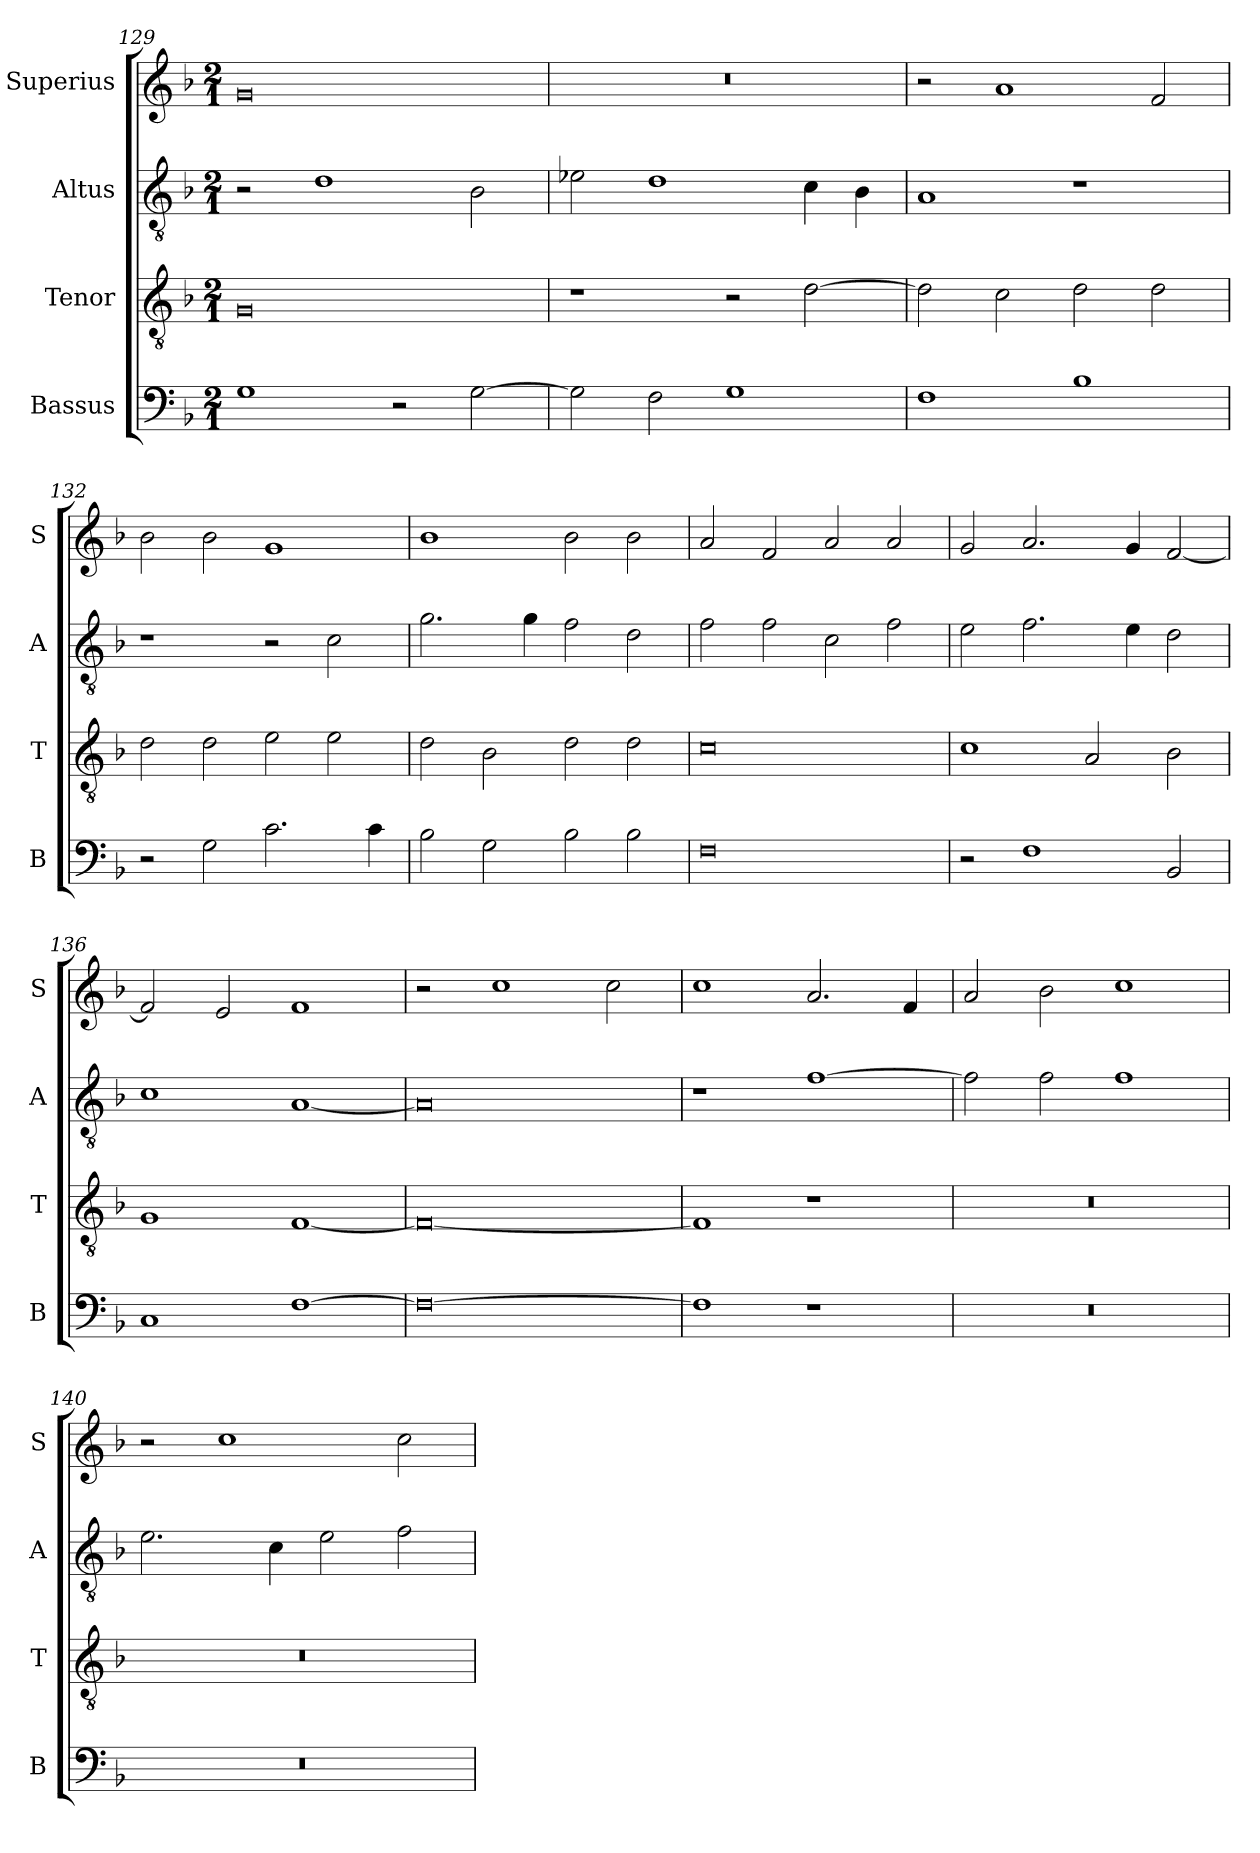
**kern	**kern	**kern	**kern
*part4	*part3	*part2	*part1
*staff4	*staff3	*staff2	*staff1
*I"Bassus	*I"Tenor	*I"Altus	*I"Superius
*I'B	*I'T	*I'A	*I'S
*clefF4	*clefGv2	*clefGv2	*clefG2
*k[b-]	*k[b-]	*k[b-]	*k[b-]
*F:	*F:	*F:	*F:
*M2/1	*M2/1	*M2/1	*M2/1
=129	=129	=129	=129
1G	0G	2r	0g
.	.	1d	.
2r	.	.	.
[2G	.	2B-	.
=130	=130	=130	=130
2G]	1r	2e-X	0r
2F	.	1d	.
1G	2r	.	.
.	[2d	4c	.
.	.	4B-	.
=131	=131	=131	=131
1F	2d]	1A	2r
.	2c	.	1a
1B-	2d	1r	.
.	2d	.	2f
=132	=132	=132	=132
2r	2d	1r	2b-
2G	2d	.	2b-
2.c	2e	2r	1g
.	2e	2c	.
4c	.	.	.
=133	=133	=133	=133
2B-	2d	2.g	1b-
2G	2B-	.	.
.	.	4g	.
2B-	2d	2f	2b-
2B-	2d	2d	2b-
=134	=134	=134	=134
0F	0c	2f	2a
.	.	2f	2f
.	.	2c	2a
.	.	2f	2a
=135	=135	=135	=135
2r	1c	2e	2g
1F	.	2.f	2.a
.	2A	.	.
.	.	4e	4g
2BB-	2B-	2d	[2f
=136	=136	=136	=136
1C	1G	1c	2f]
.	.	.	2e
[1F	[1F	[1A	1f
=137	=137	=137	=137
0F_	0F_	0A]	2r
.	.	.	1cc
.	.	.	2cc
=138	=138	=138	=138
1F]	1F]	1r	1cc
1r	1r	[1f	2.a
.	.	.	4f
=139	=139	=139	=139
0r	0r	2f]	2a
.	.	2f	2b-
.	.	1f	1cc
=140	=140	=140	=140
0r	0r	2.e	2r
.	.	.	1cc
.	.	4c	.
.	.	2e	.
.	.	2f	2cc
=	=	=	=
*-	*-	*-	*-
